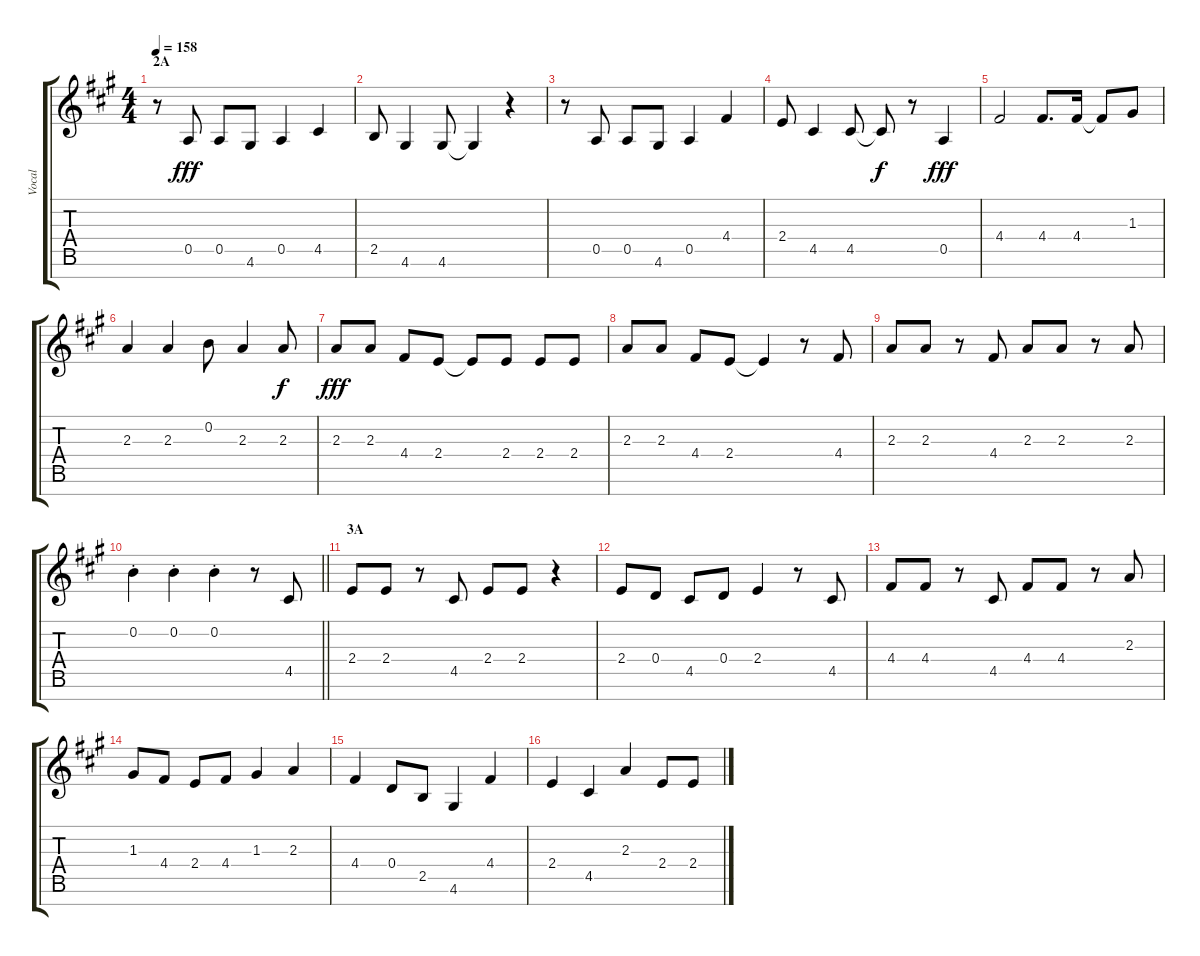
\track ("Vocal" "Vocal") {instrument voiceoohs}
\staff {score tabs}
\tuning (E5 B4 G4 D4 A3 E3 B2) {hide}
\ts (4 4)
\section ("" "2A")
\tempo 158
\clef g2
\ks a
r.8{dy fff} 0.5.8 0.5.8 4.6.8 0.5.4 4.5.4 |
2.5.8 4.6.4 4.6.8 4.6{t}.4 r.4 |
r.8 0.5.8 0.5.8 4.6.8 0.5.4 4.4.4 |
2.4.8 4.5.4 4.5.8 4.5{t}.8{dy f} r.8 0.5.4{dy fff} |
4.4.2 4.4.8{d} 4.4.16 4.4{t}.8 1.3.8 |
2.3.4 2.3.4 0.2.8 2.3.4 2.3.8{dy f} |
2.3.8{dy fff} 2.3.8 4.4.8 2.4.8 2.4{t}.8 2.4.8 2.4.8 2.4.8 |
2.3.8 2.3.8 4.4.8 2.4.8 2.4{t}.4 r.8 4.4.8 |
2.3.8 2.3.8 r.8 4.4.8 2.3.8 2.3.8 r.8 2.3.8 |
\barLineRight lightlight
0.2{st}.4 0.2{st}.4 0.2{st}.4 r.8 4.5.8 |
\section ("" "3A")
2.4.8 2.4.8 r.8 4.5.8 2.4.8 2.4.8 r.4 |
2.4.8 0.4.8 4.5.8 0.4.8 2.4.4 r.8 4.5.8 |
4.4.8 4.4.8 r.8 4.5.8 4.4.8 4.4.8 r.8 2.3.8 |
1.3.8 4.4.8 2.4.8 4.4.8 1.3.4 2.3.4 |
4.4.4 0.4.8 2.5.8 4.6.4 4.4.4 |
2.4.4 4.5.4 2.3.4 2.4.8 2.4.8
